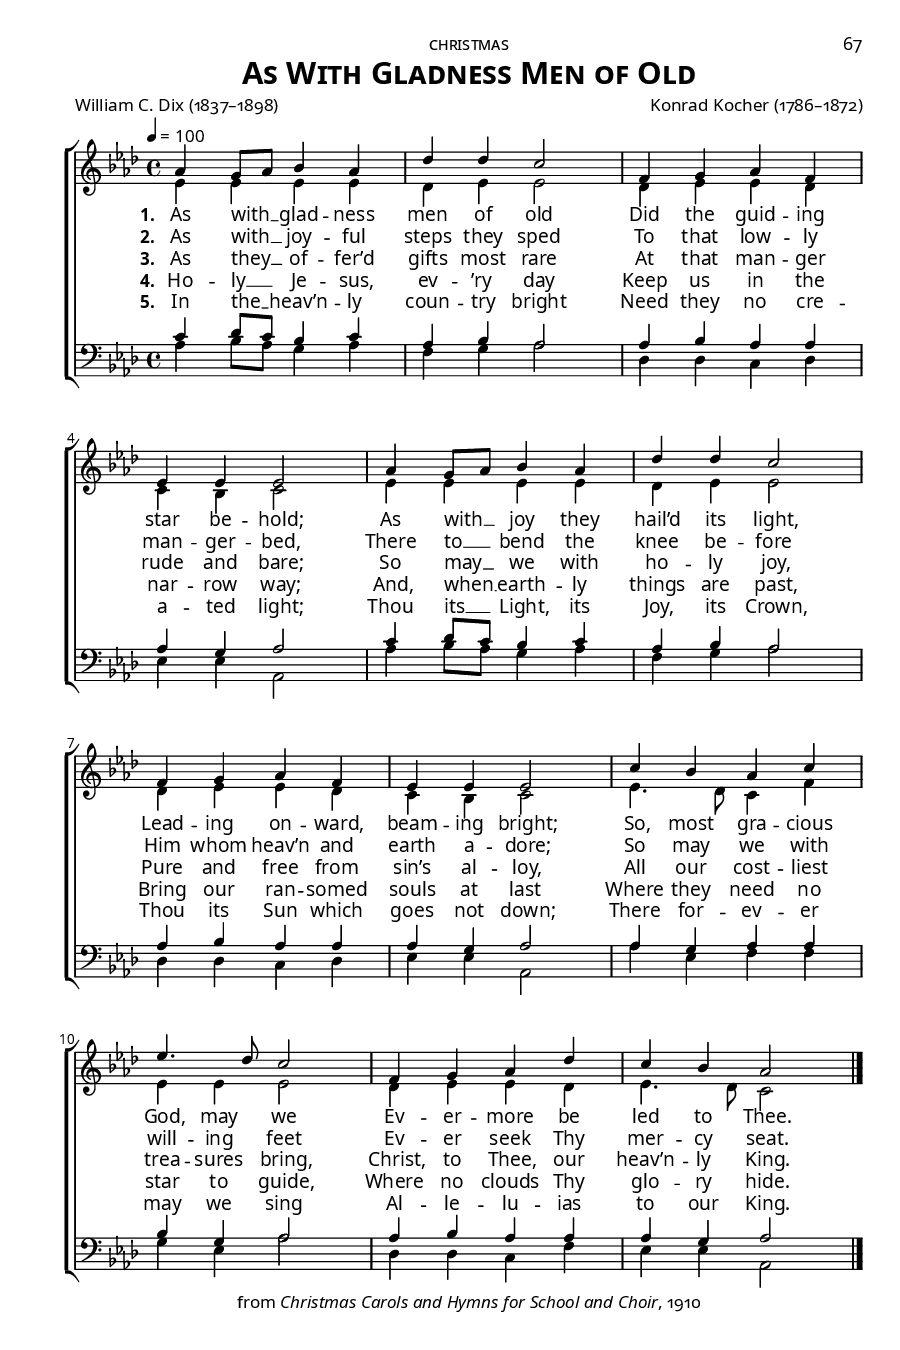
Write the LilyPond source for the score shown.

\version "2.14.2"
\include "util.ly"
\header {
  title = \markup{\override #'(font-name . "Garamond Premier Pro Semibold"){ \abs-fontsize #15 \smallCapsOldStyle"As With Gladness Men of Old"}}
  poet = \markup\oldStyleNum"William C. Dix (1837–1898)"
  composer = \markup\oldStyleNum"Konrad Kocher (1786–1872)"
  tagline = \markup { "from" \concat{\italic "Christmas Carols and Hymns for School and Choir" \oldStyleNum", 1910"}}
}
\paper {
  paper-height = 9\in
  paper-width = 6\in
  indent = 0\in
  %system-system-spacing = #'((basic-distance . 10) (padding . 0))
  ragged-last-bottom = ##f
  ragged-bottom = ##f
  two-sided = ##t
  inner-margin = 0.5\in
  outer-margin = 0.25\in
  top-margin = 0.25\in
  bottom-margin = 0.25\in
  first-page-number = #067
  print-first-page-number = ##t
  headerLine = \markup{\override #'(font-name . "Garamond Premier Pro") \smallCapsOldStyle"christmas"}
  oddHeaderMarkup = \markup\fill-line{
     \override #'(font-name . "Garamond Premier Pro")\abs-fontsize #8.5
     \combine 
        \fill-line{"" \on-the-fly #print-page-number-check-first
        \oldStylePageNum""
        }
        \fill-line{\headerLine}
  }
  evenHeaderMarkup = \markup {
     \override #'(font-name . "Garamond Premier Pro")\abs-fontsize #8.5
     \combine
        \on-the-fly #print-page-number-check-first
        \oldStylePageNum""
        \fill-line{\headerLine}
  }
}
#(set-global-staff-size 15) \paper{ #(define fonts (make-pango-font-tree "GoudyOlSt BT" "Garamond Premier Pro" "Garamond Premier Pro" (/ 15 20))) }
global = {
  \key aes \major
  \time 4/4
  \autoBeamOff
  \override DynamicLineSpanner #'staff-padding = #0.0
  \override DynamicLineSpanner #'Y-extent = #'(-1 . 1)
}

sopMusic = \relative c'' {
  \tempo 4 = 100
  aes4 g8[ aes] bes4 aes |
  des des c2 |
  f,4 g aes f | \break
  
  ees4 ees ees2 |
  aes4 g8[ aes] bes4 aes |
  des des c2 | \break
  
  f,4 g aes f |
  ees ees ees2 |
  c'4 bes aes c | \break
  
  ees4. des8 c2 |
  f,4 g aes des |
  c bes aes2 \bar "|."
}
sopWords = \lyricmode {
  
}

altoMusic = \relative c' {
  ees4 ees ees ees |
  des ees ees2 |
  des4 ees ees des |
  
  c bes c2 |
  ees4 ees ees ees |
  des ees ees2 |
  
  des4 ees ees des |
  c bes c2 |
  ees4. des8 c4 f |
  
  ees ees ees2 |
  des4 ees ees des |
  ees4. des8 c2 \bar "|."
}
altoWords = \lyricmode {
  \dropLyricsIX
  \set stanza = #"1. "
  As with __ glad -- ness men of old
  Did the guid -- ing star be -- hold;
  As with __ joy they hail’d its light,
  Lead -- ing on -- ward, beam -- ing bright;
  So, most gra -- cious God, may we
  Ev -- er -- more be led to Thee.
}
altoWordsII = \lyricmode {
  \dropLyricsIX
%\markup\italic
  \set stanza = #"2. "
  As with __ joy -- ful steps they sped
  To that low -- ly man -- ger -- bed,
  There to __ bend the knee be -- fore
  Him whom heav’n and earth a -- dore;
  So may we with will -- ing feet
  Ev -- er seek Thy mer -- cy seat.
}
altoWordsIII = \lyricmode {
  \dropLyricsIX
  \set stanza = #"3. "
  As they __ of -- fer’d gifts most rare
  At that man -- ger rude and bare;
  So may __ we with ho -- ly joy,
  Pure and free from sin’s al -- loy,
  All our cost -- liest trea -- sures bring,
  Christ, to Thee, our heav’n -- ly King.
}
altoWordsIV = \lyricmode {
  \dropLyricsIX
  \set stanza = #"4. "
  Ho -- ly __ Je -- sus, ev -- ’ry day
  Keep us in the nar -- row way;
  And, when __ earth -- ly things are past,
  Bring our ran -- somed souls at last
  Where they need no star to guide,
  Where no clouds Thy glo -- ry hide.
}
altoWordsV = \lyricmode {
  \dropLyricsIX
  \set stanza = #"5. "
  In the __ heav’n -- ly coun -- try bright
  Need they no cre -- a -- ted light;
  Thou its __ Light, its Joy, its Crown,
  Thou its Sun which goes not down;
  There for -- ev -- er may we sing
  Al -- le -- lu -- ias to our King.
}
altoWordsVI = \lyricmode {
}
tenorMusic = \relative c' {
  c4 des8[ c] bes4 c |
  aes bes aes2 |
  aes4 bes aes aes |
  
  aes g aes2 |
  c4 des8[ c] bes4 c |
  aes bes aes2 |
  
  aes4 bes aes aes |
  aes g aes2 |
  aes4 g aes aes |
  
  bes g aes2 |
  aes4 bes aes aes |
  aes g aes2 \bar "|."
}
tenorWords = \lyricmode {

}

bassMusic = \relative c' {
  aes4 bes8[ aes] g4 aes |
  f g aes2 |
  des,4 des c des |
  
  ees ees aes,2 |
  aes'4 bes8[ aes] g4 aes |
  f g aes2 |
  
  des,4 des c des |
  ees ees aes,2 |
  aes'4 ees f f |
  
  g ees aes2 |
  des,4 des c f |
  ees ees aes,2 \bar "|."
}
bassWords = \lyricmode {

}

\score {
  <<
   \new ChoirStaff <<
%    \new Lyrics = sopranos \with { \override VerticalAxisGroup #'nonstaff-relatedstaff-spacing = #'((basic-distance . 1)) }
    \new Staff = women <<
      \new Voice = "sopranos" { \voiceOne << \global \sopMusic >> }
      \new Voice = "altos" { \voiceTwo << \global \altoMusic >> }
    >>
    \new Lyrics \with { alignAboveContext = #"women" \override VerticalAxisGroup #'nonstaff-relatedstaff-spacing = #'((basic-distance . 1))} \lyricsto "sopranos" \sopWords
   \new Staff = men <<
      \clef bass
      \new Voice = "tenors" { \voiceOne << \global \tenorMusic >> }
      \new Voice = "basses" { \voiceTwo << \global \bassMusic >> }
    >>
    \new Lyrics = "altosVI"  \with { alignBelowContext = #"women" } \lyricsto "tenors" \altoWordsVI
    \new Lyrics = "altosV"  \with { alignBelowContext = #"women" } \lyricsto "tenors" \altoWordsV
    \new Lyrics = "altosIV"  \with { alignBelowContext = #"women" } \lyricsto "tenors" \altoWordsIV
    \new Lyrics = "altosIII"  \with { alignBelowContext = #"women" } \lyricsto "tenors" \altoWordsIII
    \new Lyrics = "altosII"  \with { alignBelowContext = #"women" } \lyricsto "tenors" \altoWordsII
    \new Lyrics = "altos"  \with { alignBelowContext = #"women" \override VerticalAxisGroup #'nonstaff-relatedstaff-spacing = #'((padding . -0.7)) } \lyricsto "tenors" \altoWords
    \new Lyrics \with { alignAboveContext = #"men" \override VerticalAxisGroup #'nonstaff-relatedstaff-spacing = #'((basic-distance . 1)) } \lyricsto "tenors" \tenorWords
    \new Lyrics \with { alignBelowContext = #"men" \override VerticalAxisGroup #'nonstaff-relatedstaff-spacing = #'((basic-distance . 1)) } \lyricsto "basses" \bassWords
  >>
%    \new PianoStaff << \new Staff { \new Voice { \pianoRH } } \new Staff { \clef "bass" \pianoLH } >>
  >>
  \layout {
    \context {
      \Score
      %\override SpacingSpanner #'base-shortest-duration = #(ly:make-moment 1 8)
      %\override SpacingSpanner #'common-shortest-duration = #(ly:make-moment 1 4)
    }
    \context {
      % Remove all empty staves
      % \Staff \RemoveEmptyStaves \override VerticalAxisGroup #'remove-first = ##t
    }
    \context {
      \Lyrics
      \override LyricText #'X-offset = #center-on-word
    }
  }
  \midi {
    \tempo 4 = 100
    \set Staff.midiInstrument = "flute"
  
    \context {
      \Voice
      \remove "Dynamic_performer"
    }
  }
}
